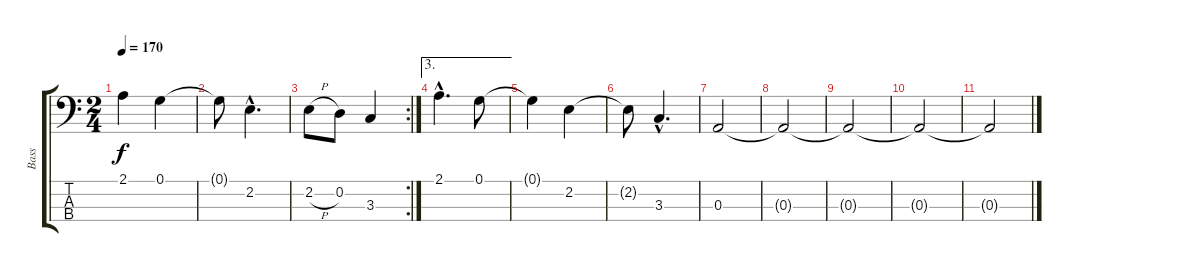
\track ("Bass" "Bass") {instrument electricbassfinger}
\staff {score tabs}
\tuning (G2 D2 A1 E1) {hide}
\ts (2 4)
\tempo 170
\clef f4
\ks c
2.1{t}.4{dy f} 0.1.4 |
0.1{t}.8 2.2{hac}.4{d} |
\rc 2
2.2{h}.8 0.2.8 3.3.4 |
\ae 3
2.1{hac}.4{d} 0.1.8 |
0.1{t}.4 2.2.4 |
2.2{t}.8 3.3{hac}.4{d} |
0.3.2 |
0.3{t}.2 |
0.3{t}.2 |
0.3{t}.2 |
0.3{t}.2
